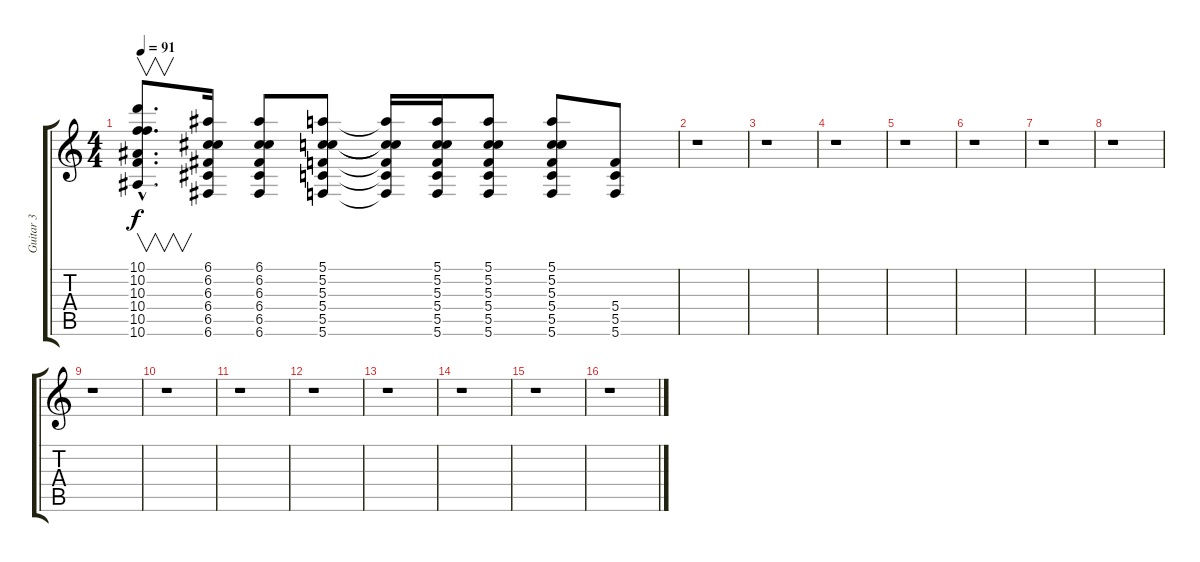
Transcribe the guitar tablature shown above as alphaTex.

\track ("Guitar 3" "Guitar 3") {instrument overdrivenguitar}
\staff {score tabs}
\tuning (E4 G3 G3 C3 G2 C2) {hide}
\ts (4 4)
\tempo 91
\clef g2
\ks c
(10.1{hac} 10.2{hac} 10.3{hac} 10.4{hac} 10.5{hac} 10.6{hac}).8{v d dy f} (6.1 6.2 6.3 6.4 6.5 6.6).16 (6.1 6.2 6.3 6.4 6.5 6.6).8 (5.1 5.2 5.3 5.4 5.5 5.6).8 (5.1{t} 5.2{t} 5.3{t} 5.4{t} 5.5{t} 5.6{t}).16 (5.1 5.2 5.3 5.4 5.5 5.6).16 (5.1 5.2 5.3 5.4 5.5 5.6).8 (5.1 5.2 5.3 5.4 5.5 5.6).8 (5.4 5.5 5.6).8 |
r.1 |
r.1 |
r.1 |
r.1 |
r.1 |
r.1 |
r.1 |
r.1 |
r.1 |
r.1 |
r.1 |
r.1 |
r.1 |
r.1 |
r.1
